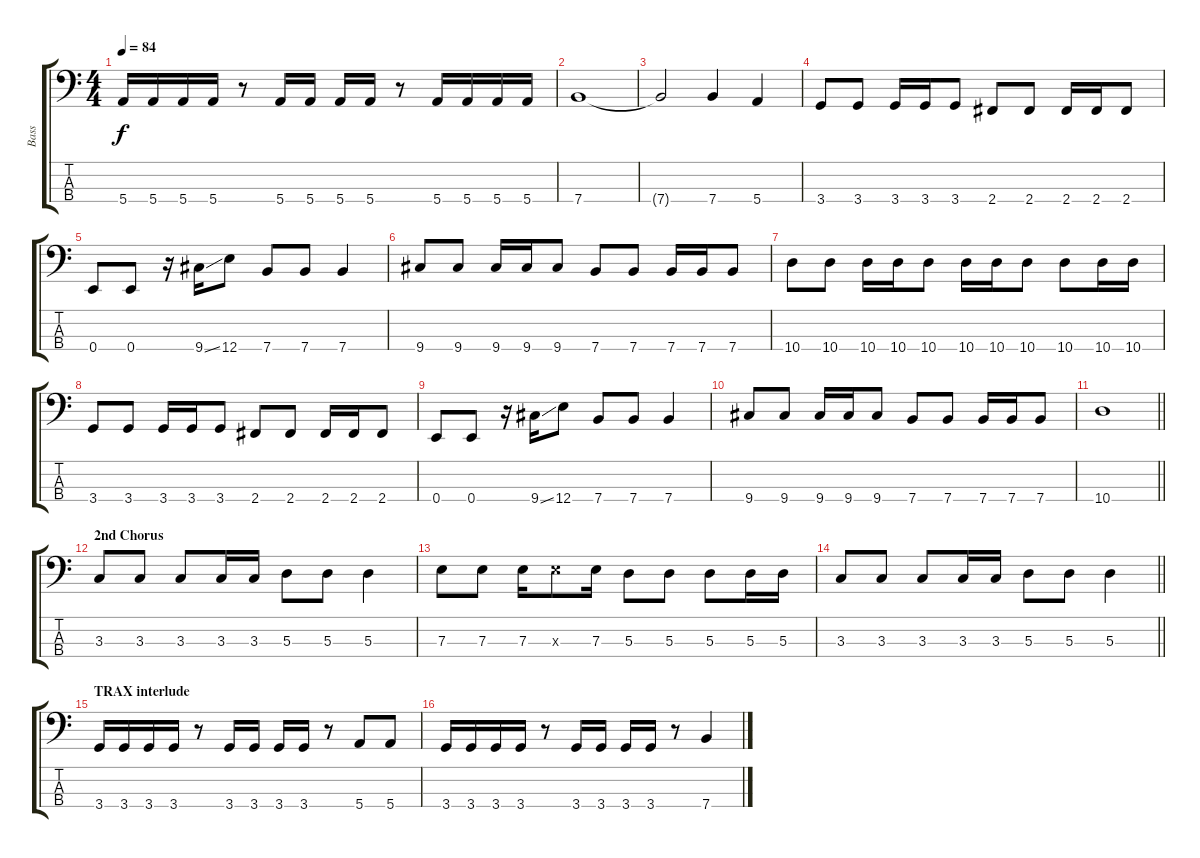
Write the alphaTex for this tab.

\track ("Bass" "Bass") {instrument electricbassfinger}
\staff {score tabs}
\tuning (G2 D2 A1 E1) {hide}
\ts (4 4)
\tempo 84
\clef f4
\ks c
5.4.16{dy f} 5.4.16 5.4.16 5.4.16 r.8 5.4.16 5.4.16 5.4.16 5.4.16 r.8 5.4.16 5.4.16 5.4.16 5.4.16 |
7.4.1 |
7.4{t}.2 7.4.4 5.4.4 |
3.4.8 3.4.8 3.4.16 3.4.16 3.4.8 2.4.8 2.4.8 2.4.16 2.4.16 2.4.8 |
0.4.8 0.4.8 r.16 9.4{ss}.16 12.4.8 7.4.8 7.4.8 7.4.4 |
9.4.8 9.4.8 9.4.16 9.4.16 9.4.8 7.4.8 7.4.8 7.4.16 7.4.16 7.4.8 |
10.4.8 10.4.8 10.4.16 10.4.16 10.4.8 10.4.16 10.4.16 10.4.8 10.4.8 10.4.16 10.4.16 |
3.4.8 3.4.8 3.4.16 3.4.16 3.4.8 2.4.8 2.4.8 2.4.16 2.4.16 2.4.8 |
0.4.8 0.4.8 r.16 9.4{ss}.16 12.4.8 7.4.8 7.4.8 7.4.4 |
9.4.8 9.4.8 9.4.16 9.4.16 9.4.8 7.4.8 7.4.8 7.4.16 7.4.16 7.4.8 |
\barLineRight lightlight
10.4.1 |
\section ("" "2nd Chorus")
3.3.8 3.3.8 3.3.8 3.3.16 3.3.16 5.3.8 5.3.8 5.3.4 |
7.3.8 7.3.8 7.3.16 7.3{x}.8 7.3.16 5.3.8 5.3.8 5.3.8 5.3.16 5.3.16 |
\barLineRight lightlight
3.3.8 3.3.8 3.3.8 3.3.16 3.3.16 5.3.8 5.3.8 5.3.4 |
\section ("" "TRAX interlude")
3.4.16 3.4.16 3.4.16 3.4.16 r.8 3.4.16 3.4.16 3.4.16 3.4.16 r.8 5.4.8 5.4.8 |
3.4.16 3.4.16 3.4.16 3.4.16 r.8 3.4.16 3.4.16 3.4.16 3.4.16 r.8 7.4.4
